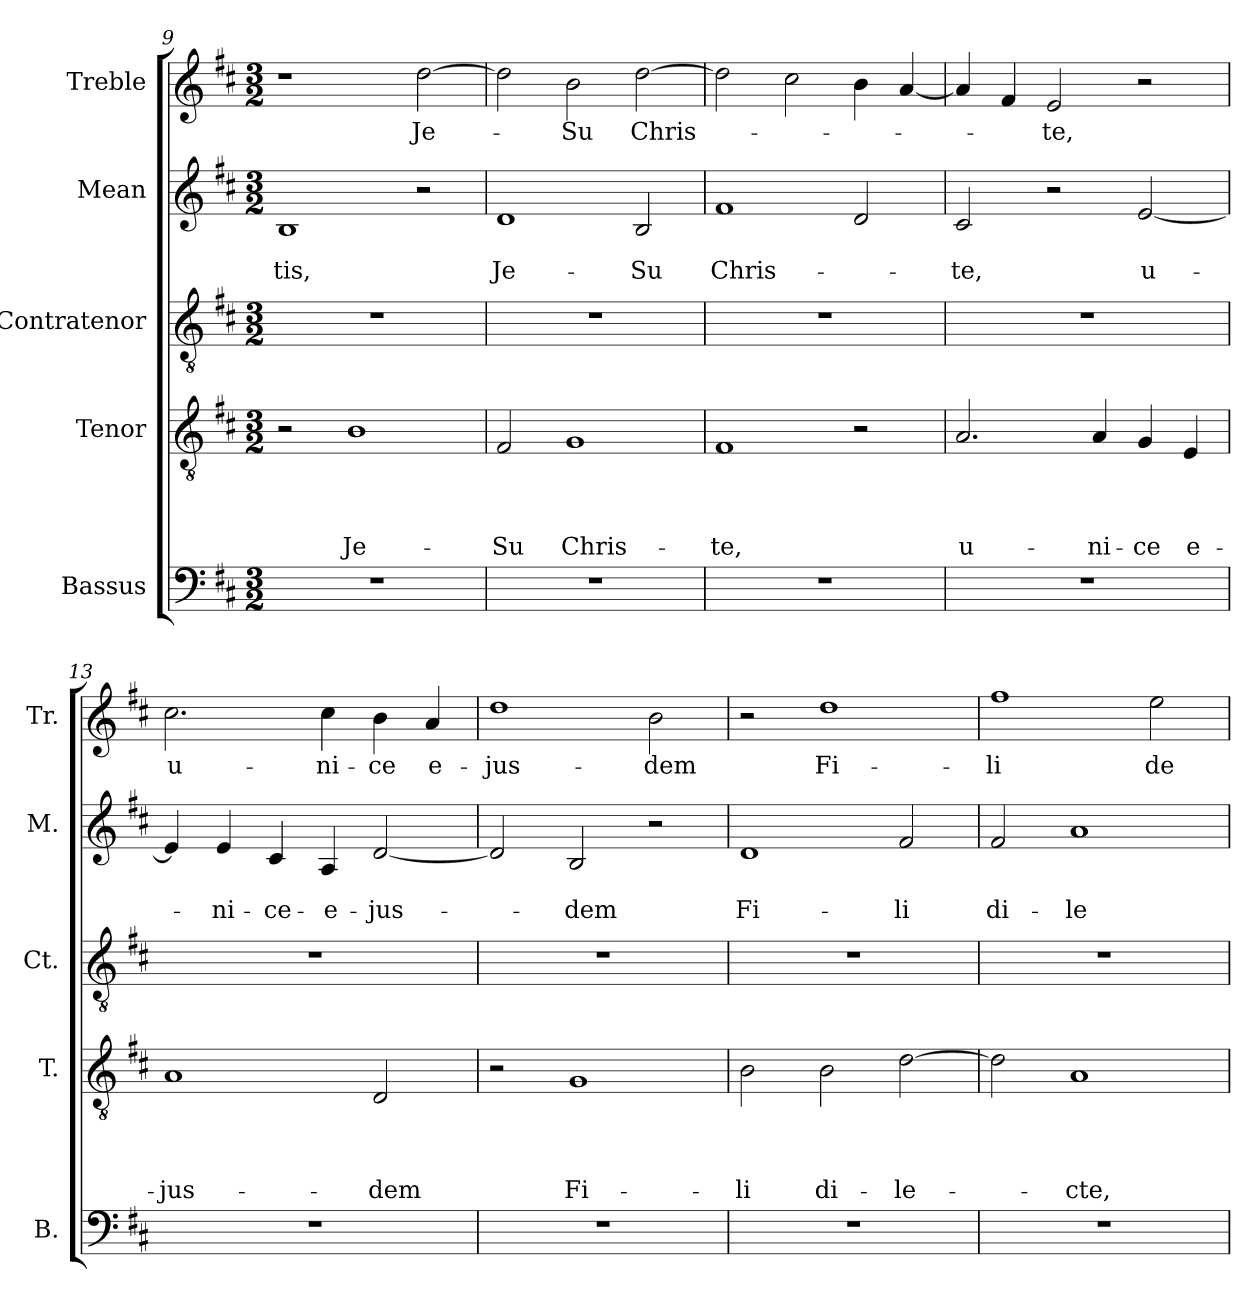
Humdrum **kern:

**kern	**kern	**text	**text	**text	**text	**kern	**kern	**text	**text	**kern	**text
*part5	*part4	*part4	*part4	*part4	*part4	*part3	*part2	*part2	*part2	*part1	*part1
*staff5	*staff4	*staff4	*staff4	*staff4	*staff4	*staff3	*staff2	*staff2	*staff2	*staff1	*staff1
*I"Bassus	*I"Tenor	*	*	*	*	*I"Contratenor	*I"Mean	*	*	*I"Treble	*
*I'B.	*I'T.	*	*	*	*	*I'Ct.	*I'M.	*	*	*I'Tr.	*
*clefF4	*clefGv2	*	*	*	*	*clefGv2	*clefG2	*	*	*clefG2	*
*k[f#c#]	*k[f#c#]	*	*	*	*	*k[f#c#]	*k[f#c#]	*	*	*k[f#c#]	*
*D:	*D:	*	*	*	*	*D:	*D:	*	*	*D:	*
*M3/2	*M3/2	*	*	*	*	*M3/2	*M3/2	*	*	*M3/2	*
=9	=9	=9	=9	=9	=9	=9	=9	=9	=9	=9	=9
!	!	!	!	!	!	!	!	!	!LO:LY:b	!	!
1.r	2r	.	.	.	.	1.r	1B	.	-tis,	1r	.
!	!	!	!	!	!LO:LY:b	!	!	!	!	!	!
.	1B	.	.	.	Je-	.	.	.	.	.	.
!	!	!	!	!	!	!	!	!	!	!	!LO:LY:b
.	.	.	.	.	.	.	2r	.	.	[>2dd\	Je-
=10	=10	=10	=10	=10	=10	=10	=10	=10	=10	=10	=10
!	!	!	!	!	!LO:LY:b	!	!	!	!LO:LY:b	!	!
1.r	2F#/	.	.	.	-Su	1.r	1d	.	Je-	2dd\]	.
!	!	!	!	!	!LO:LY:b	!	!	!	!	!	!LO:LY:b
.	1G	.	.	.	Chris-	.	.	.	.	2b\	-Su
!	!	!	!	!	!	!	!	!	!LO:LY:b	!	!LO:LY:b
.	.	.	.	.	.	.	2B/	.	-Su	[>2dd\	Chris-
=11	=11	=11	=11	=11	=11	=11	=11	=11	=11	=11	=11
!	!	!	!	!	!LO:LY:b	!	!	!	!LO:LY:b	!	!
1.r	1F#	.	.	.	-te,	1.r	1f#	.	Chris-	2dd\]	.
.	.	.	.	.	.	.	.	.	.	2cc#\	.
.	2r	.	.	.	.	.	2d/	.	.	4b\	.
.	.	.	.	.	.	.	.	.	.	[<4a/	.
=12	=12	=12	=12	=12	=12	=12	=12	=12	=12	=12	=12
!	!	!	!	!	!LO:LY:b	!	!	!	!LO:LY:b	!	!
1.r	2.A/	.	.	.	u-	1.r	2c#/	.	-te,	4a/]	.
.	.	.	.	.	.	.	.	.	.	4f#/	.
!	!	!	!	!	!	!	!	!	!	!	!LO:LY:b
.	.	.	.	.	.	.	2r	.	.	2e/	-te,
!	!	!	!	!	!LO:LY:b	!	!	!	!	!	!
.	4A/	.	.	.	-ni-	.	.	.	.	.	.
!	!	!	!	!	!LO:LY:b:rj	!	!	!	!LO:LY:b	!	!
.	4G/	.	.	.	-ce	.	[<2e/	.	u-	2r	.
!	!	!	!	!	!LO:LY:b	!	!	!	!	!	!
.	4E/	.	.	.	e-	.	.	.	.	.	.
!!LO:LB:g=z
=13	=13	=13	=13	=13	=13	=13	=13	=13	=13	=13	=13
!	!	!	!	!	!LO:LY:b	!	!	!	!	!	!LO:LY:b
1.r	1A	.	.	.	-jus-	1.r	4e/]	.	.	2.cc#\	u-
!	!	!	!	!	!	!	!	!	!LO:LY:b	!	!
.	.	.	.	.	.	.	4e/	.	-ni-	.	.
!	!	!	!	!	!	!	!	!	!LO:LY:b:rj	!	!
.	.	.	.	.	.	.	4c#/	.	-ce-	.	.
!	!	!	!	!	!	!	!	!	!LO:LY:b	!	!LO:LY:b
.	.	.	.	.	.	.	4A/	.	-e-	4cc#\	-ni-
!	!	!	!	!	!LO:LY:b	!	!	!	!LO:LY:b	!	!LO:LY:b:rj
.	2D/	.	.	.	-dem	.	[<2d/	.	-jus-	4b\	-ce
!	!	!	!	!	!	!	!	!	!	!	!LO:LY:b
.	.	.	.	.	.	.	.	.	.	4a/	e-
=14	=14	=14	=14	=14	=14	=14	=14	=14	=14	=14	=14
!	!	!	!	!	!	!	!	!	!	!	!LO:LY:b
1.r	2r	.	.	.	.	1.r	2d/]	.	.	1dd	-jus-
!	!	!	!	!	!LO:LY:b	!	!	!	!LO:LY:b	!	!
.	1G	.	.	.	Fi-	.	2B/	.	-dem	.	.
!	!	!	!	!	!	!	!	!	!	!	!LO:LY:b
.	.	.	.	.	.	.	2r	.	.	2b\	-dem
=15	=15	=15	=15	=15	=15	=15	=15	=15	=15	=15	=15
!	!	!	!	!	!LO:LY:b	!	!	!	!LO:LY:b	!	!
1.r	2B\	.	.	.	-li	1.r	1d	.	Fi-	2r	.
!	!	!	!	!	!LO:LY:b	!	!	!	!	!	!LO:LY:b
.	2B\	.	.	.	di-	.	.	.	.	1dd	Fi-
!	!	!	!	!	!LO:LY:b	!	!	!	!LO:LY:b	!	!
.	[>2d\	.	.	.	-le-	.	2f#/	.	-li	.	.
=16	=16	=16	=16	=16	=16	=16	=16	=16	=16	=16	=16
!	!	!	!	!	!	!	!	!	!LO:LY:b	!	!LO:LY:b
1.r	2d\]	.	.	.	.	1.r	2f#/	.	di-	1ff#	-li
!	!	!	!	!	!LO:LY:b	!	!	!	!LO:LY:b	!	!
.	1A	.	.	.	-cte,	.	1a	.	-le-	.	.
!	!	!	!	!	!	!	!	!	!	!	!LO:LY:b
.	.	.	.	.	.	.	.	.	.	2ee\	de-
=	=	=	=	=	=	=	=	=	=	=	=
*-	*-	*-	*-	*-	*-	*-	*-	*-	*-	*-	*-
